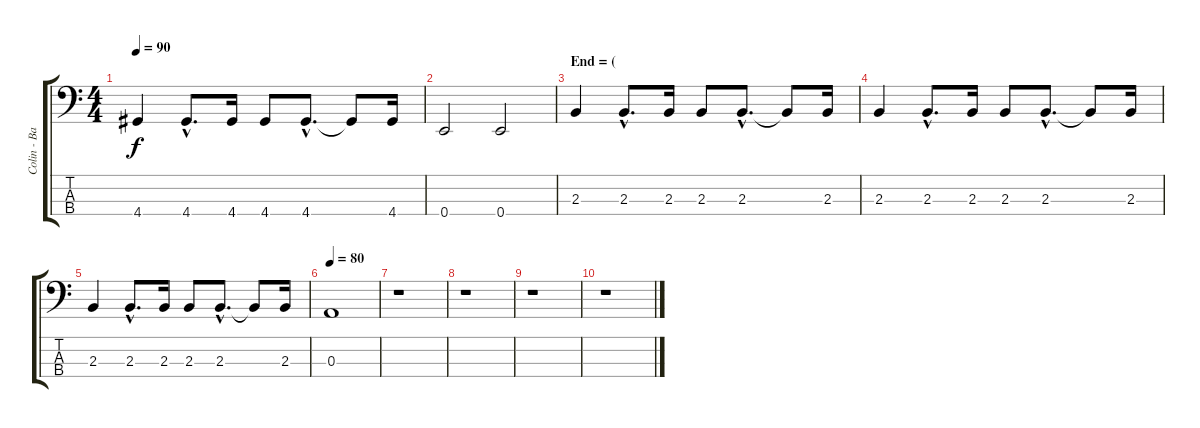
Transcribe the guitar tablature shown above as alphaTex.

\track ("Colin - Bass" "Colin - Ba") {instrument electricbassfinger}
\staff {score tabs}
\tuning (G2 D2 A1 E1) {hide}
\ts (4 4)
\tempo 90
\clef f4
\ks c
4.4.4{dy f} 4.4{hac}.8{d} 4.4.16 4.4.8 4.4{hac}.8{d} 4.4{t}.8 4.4.16 |
0.4.2 0.4.2 |
\section ("" "End = (")
2.3.4 2.3{hac}.8{d} 2.3.16 2.3.8 2.3{hac}.8{d} 2.3{t}.8 2.3.16 |
2.3.4 2.3{hac}.8{d} 2.3.16 2.3.8 2.3{hac}.8{d} 2.3{t}.8 2.3.16 |
2.3.4 2.3{hac}.8{d} 2.3.16 2.3.8 2.3{hac}.8{d} 2.3{t}.8 2.3.16 |
\tempo 80
0.3.1 |
r.1 |
r.1 |
r.1 |
r.1
